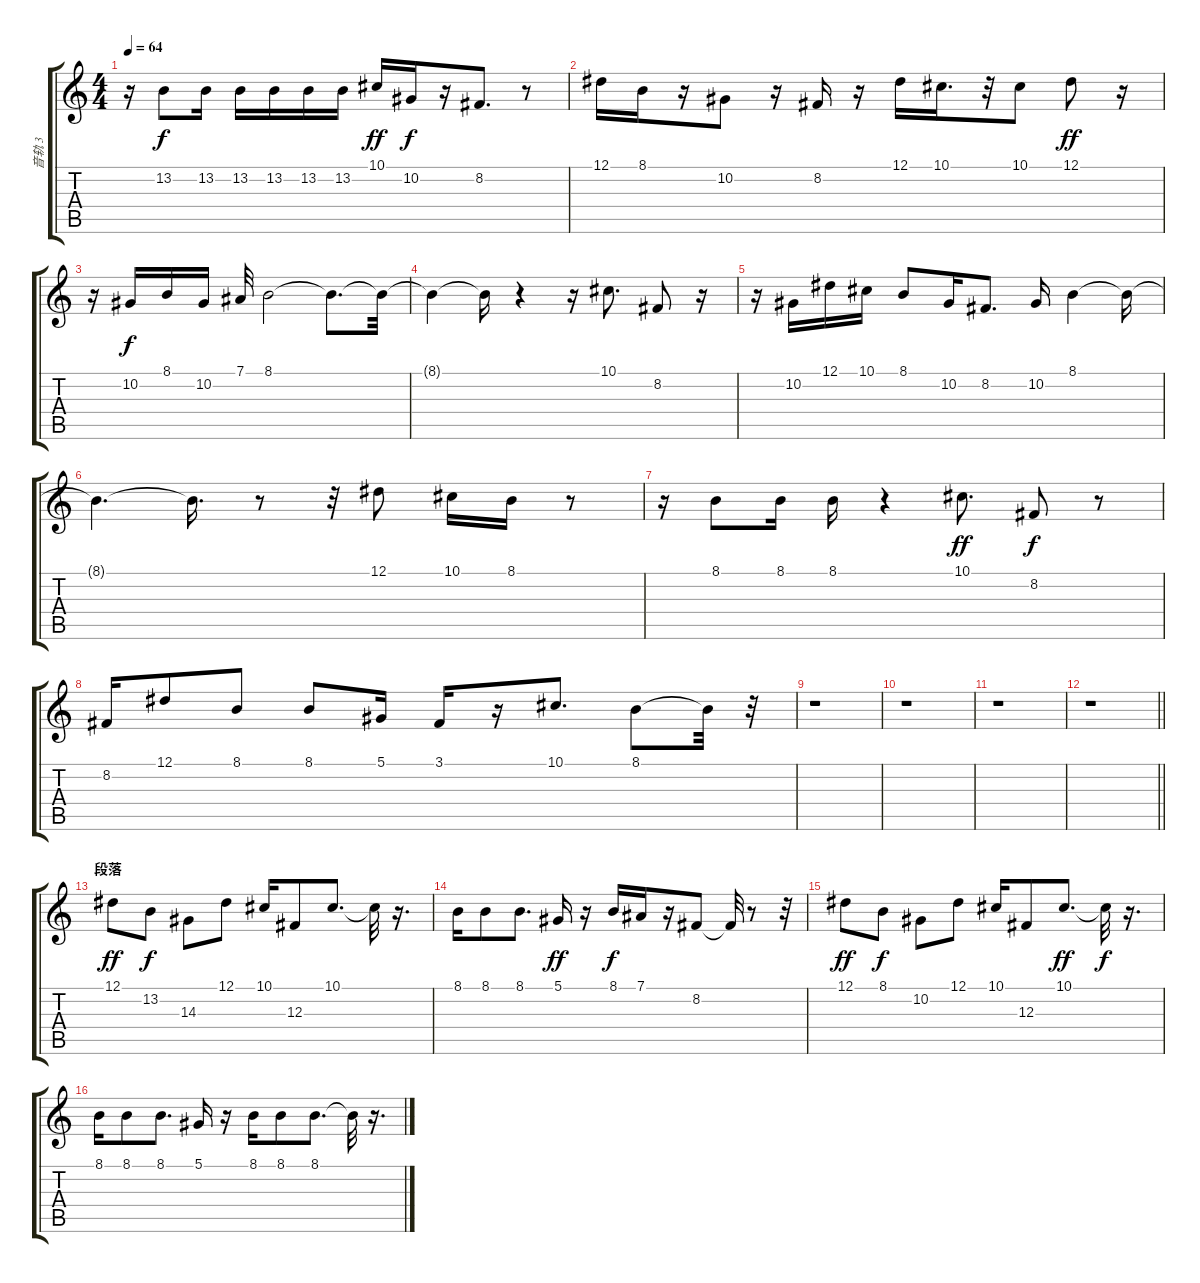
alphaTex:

\track ("音轨 3" "音轨 3") {instrument panflute}
\staff {score tabs}
\tuning (Eb4 Bb3 Gb3 Db3 Ab2 Eb2) {hide}
\ts (4 4)
\tempo 64
\clef g2
\ks c
r.16{dy f} 13.2.8 13.2.16 13.2.16 13.2.16 13.2.16 13.2.16 10.1.16{dy ff} 10.2.16{dy f} r.16 8.2.8{d} r.8 |
12.1.16 8.1.16 r.16 10.2.8 r.16 8.2.16 r.16 12.1.16 10.1.16{d} r.32 10.1.8 12.1.8{dy ff} r.16 |
r.16 10.2.16{dy f} 8.1.16 10.2.16 7.1.32 8.1.2 8.1{t}.8{d} 8.1{t}.32 |
8.1{t}.4 8.1{t}.16 r.4 r.16 10.1.8{d} 8.2.8 r.16 |
r.16 10.2.16 12.1.16 10.1.16 8.1.8 10.2.16 8.2.8{d} 10.2.16 8.1.4 8.1{t}.16 |
8.1{t}.4{d} 8.1{t}.16{d} r.8 r.32 12.1.8 10.1.16 8.1.16 r.8 |
r.16 8.1.8 8.1.16 8.1.16 r.4 10.1.8{d dy ff} 8.2.8{dy f} r.8 |
8.2.16 12.1.8 8.1.8 8.1.8 5.1.16 3.1.16 r.16 10.1.8{d} 8.1.8 8.1{t}.32 r.32 |
r.1 |
r.1 |
r.1 |
\barLineRight lightlight
r.1{txt ""} |
\section ("" "段落 ")
12.1.8{dy ff} 13.2.8{dy f} 14.3.8 12.1.8 10.1.16 12.3.8 10.1.8{d} 10.1{t}.32 r.16{d} |
8.1.16 8.1.8 8.1.8{d} 5.1.16{dy ff} r.16 8.1.16{dy f} 7.1.16 r.16 8.2.8 8.2{t}.32 r.8 r.32 |
12.1.8{dy ff} 8.1.8{dy f} 10.2.8 12.1.8 10.1.16 12.3.8 10.1.8{d dy ff} 10.1{t}.32{dy f} r.16{d} |
8.1.16 8.1.8 8.1.8{d} 5.1.16 r.16 8.1.16 8.1.8 8.1.8{d} 8.1{t}.32 r.16{d}
